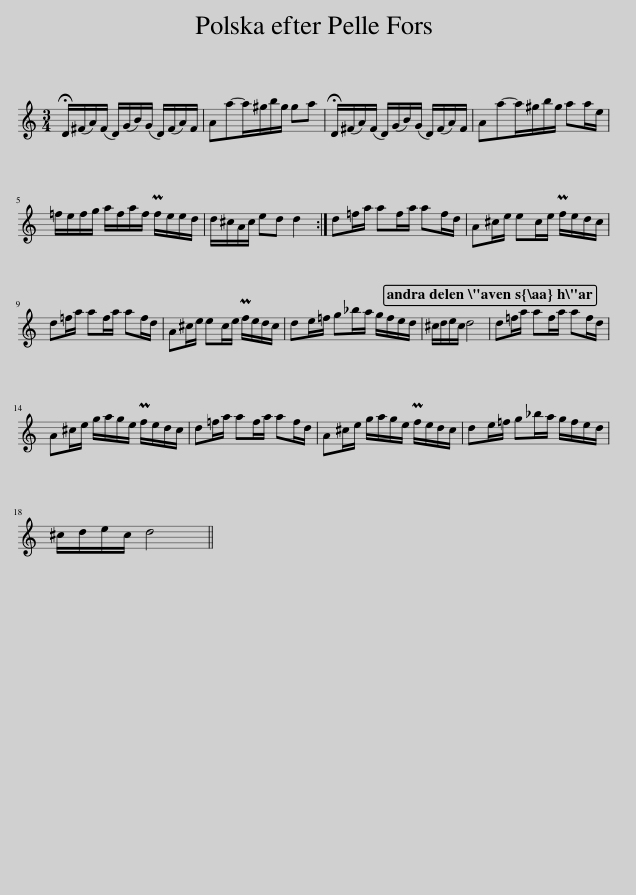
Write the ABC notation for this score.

X:1
L:1/8
M:3/4
I:linebreak $
K:C
V:1 treble
V:1
 !fermata!D/(^F/A/)(F/ D/)(G/B/)(G/ D/)(F/A/)F/ | Aa-a/^g/b/g/ ga | !fermata!D/(^F/A/)(F/ D/)(G/B/)(G/ D/)(F/A/)F/ | Aa-a/^g/b/g/ aa/e/ |$ =f/e/f/g/ a/f/a/f/ Pf/e/e/d/ | %5
 d/^c/A/c/ ed d2 :| d=f/a/ af/a/ af/d/ | A^c/e/ ec/e/ Pf/e/d/c/ |$ d=f/a/ af/a/ af/d/ | A^c/e/ ec/e/ Pf/e/d/c/ | %10
 de/=f/ g_b/a/ g/f/e/d/ | ^c/d/e/c/ d4 | d=f/a/ af/a/ af/d/ |$ A^c/e/ g/a/g/e/ Pf/e/d/c/ | d=f/a/ af/a/ af/d/ | %15
 A^c/e/ g/a/g/e/ Pf/e/d/c/ | de/=f/ g_b/a/ g/f/e/d/ |$ ^c/d/e/c/ d4 || %18
